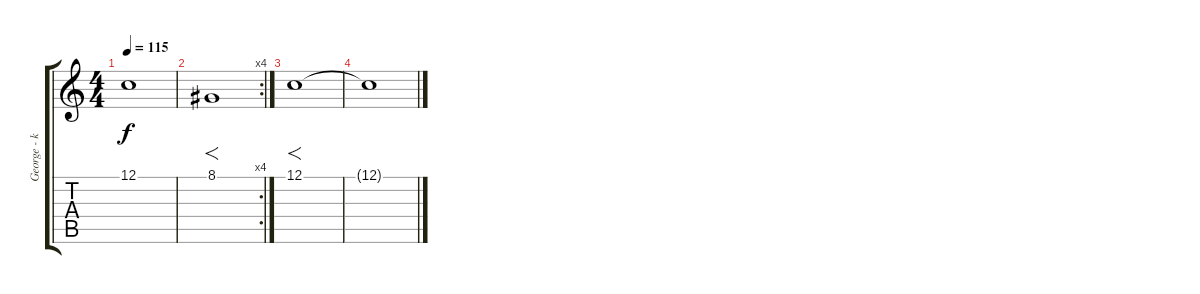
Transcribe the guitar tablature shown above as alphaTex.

\track ("George - kbrd" "George - k") {instrument pad4choir}
\staff {score tabs}
\tuning (C4 G3 Eb3 Bb2 F2 C2) {hide}
\ts (4 4)
\tempo 115
\clef g2
\ks c
12.1{t}.1{dy f} |
\rc 4
8.1.1{f} |
12.1.1{f} |
12.1{t}.1
